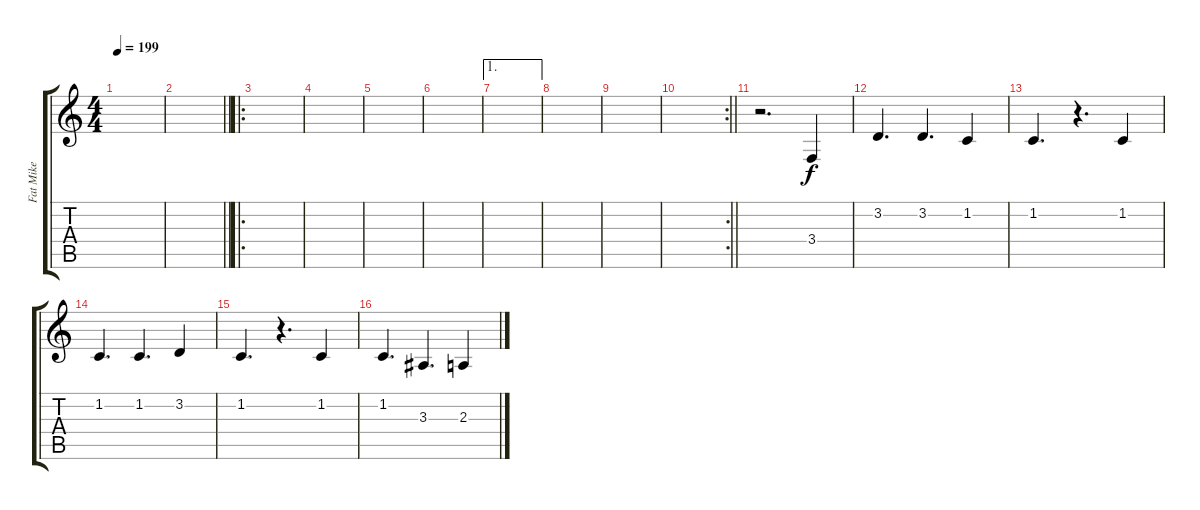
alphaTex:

\track ("Fat Mike" "Fat Mike") {instrument bassoon}
\staff {score tabs}
\tuning (E4 B3 G3 D3 A2 E2) {hide}
\ts (4 4)
\tempo 199
\clef g2
\ks c
|
\barLineRight lightlight
|
\ro
\section ("" "")
|
|
|
|
\ae 1
|
|
|
\rc 2
\barLineRight lightlight
|
\section ("" "")
r.2{d} 3.4.4 |
3.2.4{d} 3.2.4{d} 1.2.4 |
1.2.4{d} r.4{d} 1.2.4 |
1.2.4{d} 1.2.4{d} 3.2.4 |
1.2.4{d} r.4{d} 1.2.4 |
1.2.4{d} 3.3.4{d} 2.3.4
